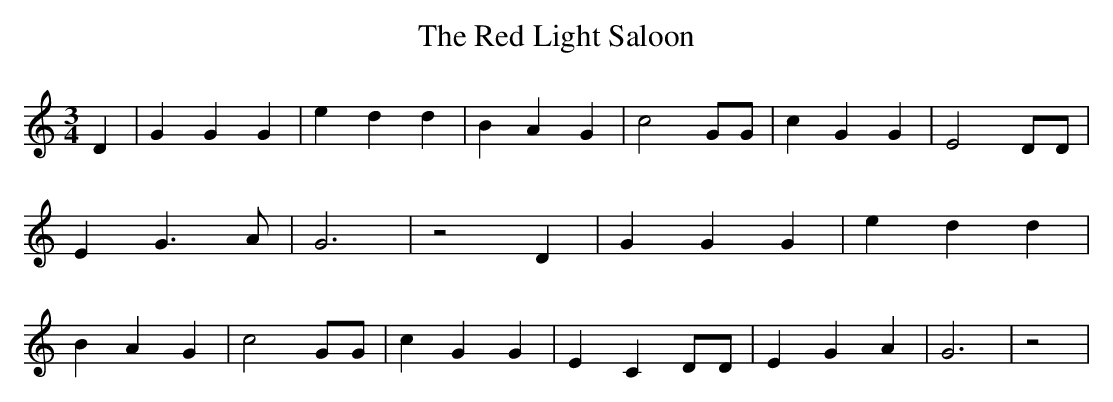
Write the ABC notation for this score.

X:1
T:The Red Light Saloon
M:3/4
L:1/4
K:C
 D| G G G| e d d| B A G| c2 G/2G/2| c G G| E2 D/2D/2| E G3/2 A/2| G3|\
 z2 D| G G G| e- d d| B A G| c2 G/2G/2| c G G| E C D/2D/2| E G A| G3|\
 z2|
